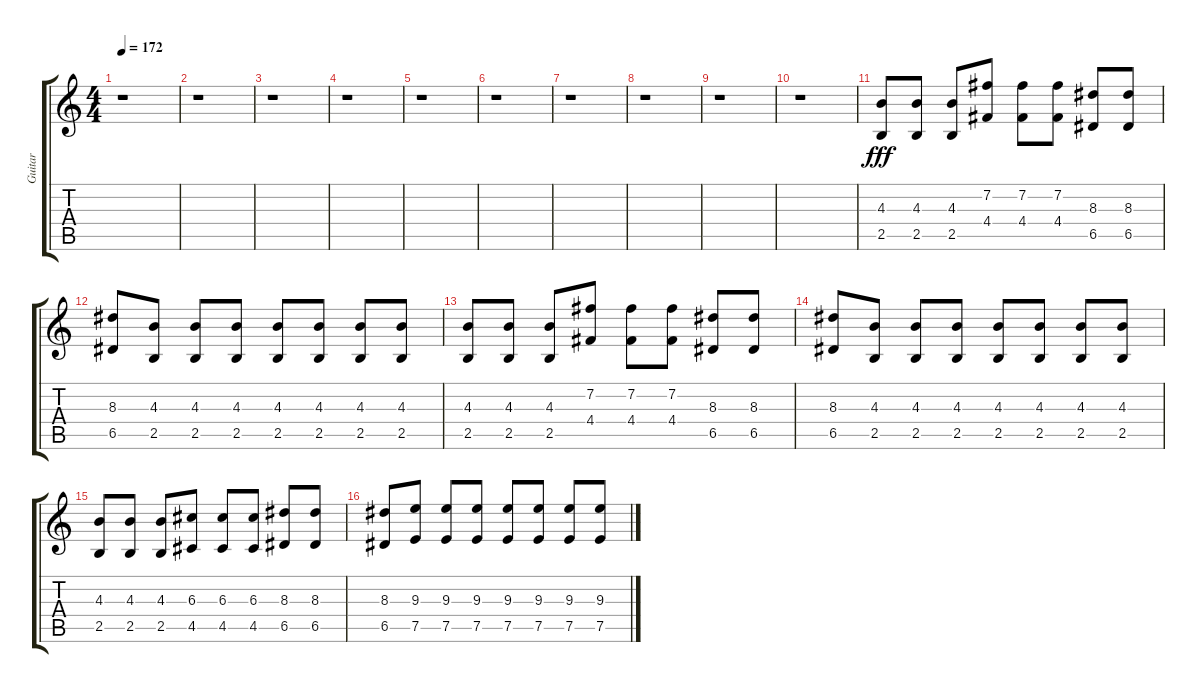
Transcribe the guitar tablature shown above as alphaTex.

\track ("Guitar" "Guitar") {instrument distortionguitar}
\staff {score tabs}
\tuning (E4 B3 G3 D3 A2 E2) {hide}
\ts (4 4)
\tempo 172
\clef g2
\ks c
r.1{dy fff} |
r.1 |
r.1 |
r.1 |
r.1 |
r.1 |
r.1 |
r.1 |
r.1 |
r.1 |
(4.3 2.5).8 (4.3 2.5).8 (4.3 2.5).8 (7.2 4.4).8 (7.2 4.4).8 (7.2 4.4).8 (8.3 6.5).8 (8.3 6.5).8 |
(8.3 6.5).8 (4.3 2.5).8 (4.3 2.5).8 (4.3 2.5).8 (4.3 2.5).8 (4.3 2.5).8 (4.3 2.5).8 (4.3 2.5).8 |
(4.3 2.5).8 (4.3 2.5).8 (4.3 2.5).8 (7.2 4.4).8 (7.2 4.4).8 (7.2 4.4).8 (8.3 6.5).8 (8.3 6.5).8 |
(8.3 6.5).8 (4.3 2.5).8 (4.3 2.5).8 (4.3 2.5).8 (4.3 2.5).8 (4.3 2.5).8 (4.3 2.5).8 (4.3 2.5).8 |
(4.3 2.5).8 (4.3 2.5).8 (4.3 2.5).8 (6.3 4.5).8 (6.3 4.5).8 (6.3 4.5).8 (8.3 6.5).8 (8.3 6.5).8 |
(8.3 6.5).8 (9.3 7.5).8 (9.3 7.5).8 (9.3 7.5).8 (9.3 7.5).8 (9.3 7.5).8 (9.3 7.5).8 (9.3 7.5).8
